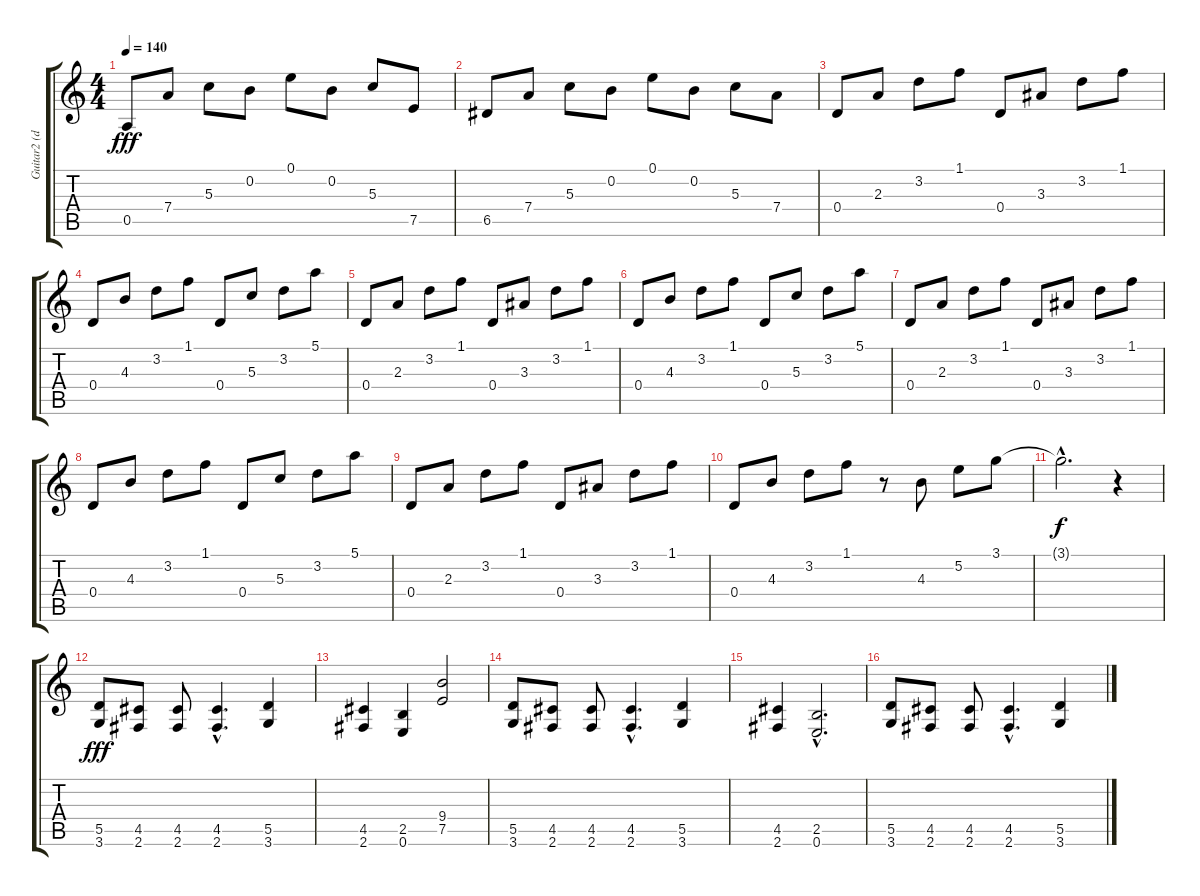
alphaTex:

\track ("Guitar2 (dist)" "Guitar2 (d") {instrument distortionguitar}
\staff {score tabs}
\tuning (E4 B3 G3 D3 A2 E2) {hide}
\ts (4 4)
\tempo 140
\clef g2
\ks c
0.5.8{dy fff} 7.4.8 5.3.8 0.2.8 0.1.8 0.2.8 5.3.8 7.5.8 |
6.5.8 7.4.8 5.3.8 0.2.8 0.1.8 0.2.8 5.3.8 7.4.8 |
0.4.8 2.3.8 3.2.8 1.1.8 0.4.8 3.3.8 3.2.8 1.1.8 |
0.4.8 4.3.8 3.2.8 1.1.8 0.4.8 5.3.8 3.2.8 5.1.8 |
0.4.8 2.3.8 3.2.8 1.1.8 0.4.8 3.3.8 3.2.8 1.1.8 |
0.4.8 4.3.8 3.2.8 1.1.8 0.4.8 5.3.8 3.2.8 5.1.8 |
0.4.8 2.3.8 3.2.8 1.1.8 0.4.8 3.3.8 3.2.8 1.1.8 |
0.4.8 4.3.8 3.2.8 1.1.8 0.4.8 5.3.8 3.2.8 5.1.8 |
0.4.8 2.3.8 3.2.8 1.1.8 0.4.8 3.3.8 3.2.8 1.1.8 |
0.4.8 4.3.8 3.2.8 1.1.8 r.8 4.3.8 5.2.8 3.1.8 |
3.1{hac t}.2{d dy f} r.4 |
(5.5 3.6).8{dy fff} (4.5 2.6).8 (4.5 2.6).8 (4.5{hac} 2.6{hac}).4{d} (5.5 3.6).4 |
(4.5 2.6).4 (2.5 0.6).4 (9.4 7.5).2 |
(5.5 3.6).8 (4.5 2.6).8 (4.5 2.6).8 (4.5{hac} 2.6{hac}).4{d} (5.5 3.6).4 |
(4.5 2.6).4 (2.5{hac} 0.6{hac}).2{d} |
(5.5 3.6).8 (4.5 2.6).8 (4.5 2.6).8 (4.5{hac} 2.6{hac}).4{d} (5.5 3.6).4
